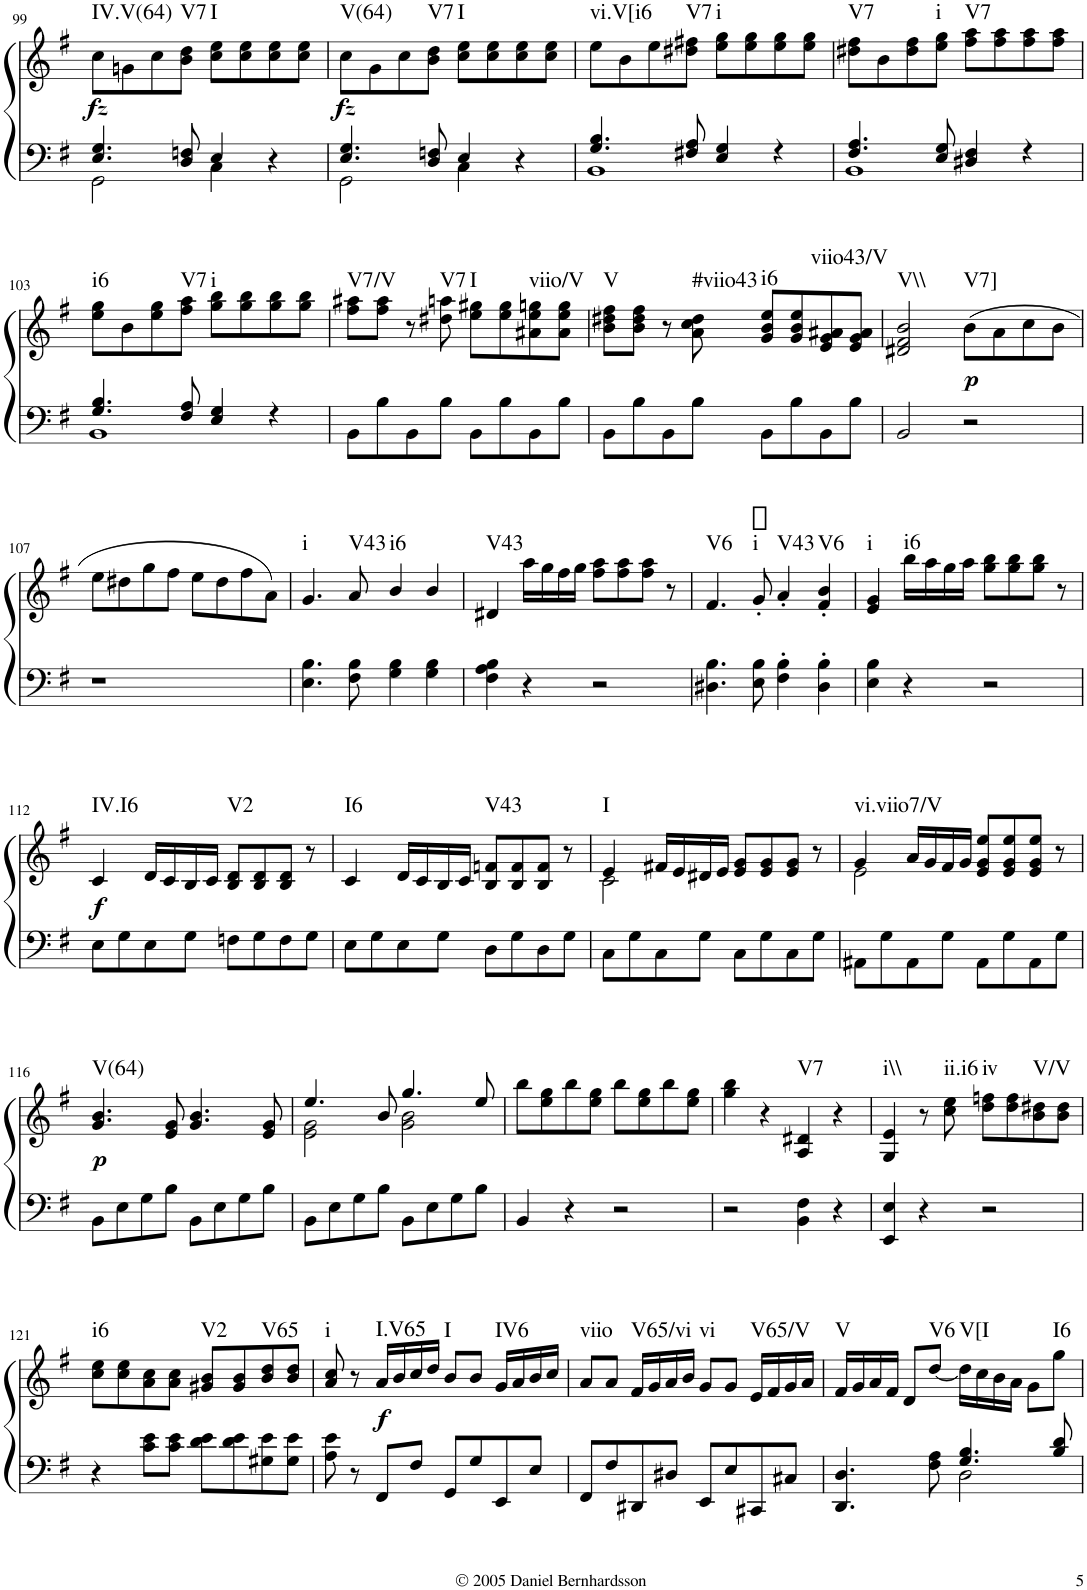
**kern	**kern	**dynam	**harte
*part1	*part1	*part1	*part1
*staff2	*staff1	*staff1/2	*
*I"Piano	*	*	*
*I'Pno.	*	*	*
!!LO:PB:g=z
*clefF4	*clefG2	*	*
*k[f#]	*k[f#]	*	*
*G:	*G:	*	*
*M4/4	*M4/4	*	*
*met(c)	*met(c)	*	*
=99	=99	=99	=99
*^	*	*	*
!	!	!	!LO:DY:b	!LO:H:kt=IV.V(64)
4.E/ 4.G/	2GG\	8cc\L	fz	N
.	.	8gn\	.	.
.	.	8cc\	.	.
!	!	!	!	!LO:H:kt=V7
8D/ 8Fn/	.	8b\ 8dd\J	.	N
!	!	!	!	!LO:H:kt=I
4E/	4C\	8cc\ 8ee\L	.	N
.	.	8cc\ 8ee\	.	.
4r	4ryy	8cc\ 8ee\	.	.
.	.	8cc\ 8ee\J	.	.
=100	=100	=100	=100	=100
!	!	!	!LO:DY:b	!LO:H:kt=V(64)
4.E/ 4.G/	2GG\	8cc\L	fz	N
.	.	8g\	.	.
.	.	8cc\	.	.
!	!	!	!	!LO:H:kt=V7
8D/ 8Fn/	.	8b\ 8dd\J	.	N
!	!	!	!	!LO:H:kt=I
4E/	4C\	8cc\ 8ee\L	.	N
.	.	8cc\ 8ee\	.	.
4r	4ryy	8cc\ 8ee\	.	.
.	.	8cc\ 8ee\J	.	.
=101	=101	=101	=101	=101
!	!	!	!	!LO:H:kt=vi.V[i6
4.G/ 4.B/	1BB	8ee\L	.	N
.	.	8b\	.	.
.	.	8ee\	.	.
!	!	!	!	!LO:H:kt=V7
8F#X/ 8A/	.	8dd#X\ 8ff#X\J	.	N
!	!	!	!	!LO:H:kt=i
4E/ 4G/	.	8ee\ 8gg\L	.	N
.	.	8ee\ 8gg\	.	.
4r	.	8ee\ 8gg\	.	.
.	.	8ee\ 8gg\J	.	.
=102	=102	=102	=102	=102
!	!	!	!	!LO:H:kt=V7
4.F#/ 4.A/	1BB	8dd#X\ 8ff#\L	.	N
.	.	8b\	.	.
.	.	8dd#\ 8ff#\	.	.
!	!	!	!	!LO:H:kt=i
8E/ 8G/	.	8ee\ 8gg\J	.	N
!	!	!	!	!LO:H:kt=V7
4D#X/ 4F#/	.	8ff#\ 8aa\L	.	N
.	.	8ff#\ 8aa\	.	.
4r	.	8ff#\ 8aa\	.	.
.	.	8ff#\ 8aa\J	.	.
!!LO:LB:g=z
=103	=103	=103	=103	=103
!	!	!	!	!LO:H:kt=i6
4.G/ 4.B/	1BB	8ee\ 8gg\L	.	N
.	.	8b\	.	.
.	.	8ee\ 8gg\	.	.
!	!	!	!	!LO:H:kt=V7
8F#/ 8A/	.	8ff#\ 8aa\J	.	N
!	!	!	!	!LO:H:kt=i
4E/ 4G/	.	8gg\ 8bb\L	.	N
.	.	8gg\ 8bb\	.	.
4r	.	8gg\ 8bb\	.	.
.	.	8gg\ 8bb\J	.	.
*v	*v	*	*	*
=104	=104	=104	=104
!	!	!	!LO:H:kt=V7/V
8BB\L	8ff#\ 8aa#X\L	.	N
8B\	8ff#\ 8aa#\J	.	.
8BB\	8r	.	.
!	!	!	!LO:H:kt=V7
8B\J	8dd#X\ 8aan\	.	N
!	!	!	!LO:H:kt=I
8BB\L	8ee\ 8gg#X\L	.	N
8B\	8ee\ 8gg#\	.	.
!	!	!	!LO:H:kt=viio/V
8BB\	8a#X\ 8ee\ 8ggn\	.	N
8B\J	8a#\ 8ee\ 8gg\J	.	.
=105	=105	=105	=105
!	!	!	!LO:H:kt=V
8BB\L	8b\ 8dd#X\ 8ff#\L	.	N
8B\	8b\ 8dd#\ 8ff#\J	.	.
8BB\	8r	.	.
!	!	!	!LO:H:kt=#viio43
8B\J	8a\ 8cc\ 8dd#\	.	N
!	!	!	!LO:H:kt=i6
8BB\L	8g/ 8b/ 8ee/L	.	N
8B\	8g/ 8b/ 8ee/	.	.
!	!	!	!LO:H:kt=viio43/V
8BB\	8e/ 8g/ 8a#X/	.	N
8B\J	8e/ 8g/ 8a#/J	.	.
=106	=106	=106	=106
!	!	!	!LO:H:kt=V\\
2BB/	2d#X/ 2f#/ 2b/	.	N
!	!	!LO:DY:b	!LO:H:kt=V7]
2r	(8b\L	p	N
.	8a\	.	.
.	8cc\	.	.
.	8b\J	.	.
!!LO:LB:g=z
=107	=107	=107	=107
1r	8ee\L	.	.
.	8dd#X\	.	.
.	8gg\	.	.
.	8ff#\J	.	.
.	8ee\L	.	.
.	8dd#\	.	.
.	8ff#\	.	.
.	8a\J)	.	.
=108	=108	=108	=108
!	!	!	!LO:H:kt=i
4.E\ 4.B\	4.g/	.	N
!	!	!	!LO:H:kt=V43
8F#\ 8B\	8a/	.	N
!	!	!	!LO:H:kt=i6
4G\ 4B\	4b/	.	N
4G\ 4B\	4b/	.	.
=109	=109	=109	=109
!	!	!	!LO:H:kt=V43
4F#\ 4A\ 4B\	4d#X/	.	N
4r	16aa\LL	.	.
.	16gg\	.	.
.	16ff#\	.	.
.	16gg\JJ	.	.
2r	8ff#\ 8aa\L	.	.
.	8ff#\ 8aa\	.	.
.	8ff#\ 8aa\J	.	.
.	8r	.	.
=110	=110	=110	=110
!	!	!	!LO:H:kt=V6
4.D#X\ 4.B\	4.f#/	.	N
!	!	!	!LO:H:kt=i
8E\ 8B\	8g'/	.	N
!	!	!	!LO:H:kt=V43
4F#\' 4B\'	4a'/	.	N
!	!	!	!LO:H:kt=V6
4D#\' 4B\'	4f#/' 4b/'	.	N
=111	=111	=111	=111
!	!	!	!LO:H:kt=i
4E\ 4B\	4e/ 4g/	.	N
!	!	!	!LO:H:kt=i6
4r	16bb\LL	.	N
.	16aa\	.	.
.	16gg\	.	.
.	16aa\JJ	.	.
2r	8gg\ 8bb\L	.	.
.	8gg\ 8bb\	.	.
.	8gg\ 8bb\J	.	.
.	8r	.	.
!!LO:LB:g=z
=112	=112	=112	=112
!	!	!LO:DY:b	!LO:H:kt=IV.I6
8E\L	4c/	f	N
8G\	.	.	.
8E\	16d/LL	.	.
.	16c/	.	.
8G\J	16B/	.	.
.	16c/JJ	.	.
!	!	!	!LO:H:kt=V2
8Fn\L	8B/ 8d/L	.	N
8G\	8B/ 8d/	.	.
8F\	8B/ 8d/J	.	.
8G\J	8r	.	.
=113	=113	=113	=113
!	!	!	!LO:H:kt=I6
8E\L	4c/	.	N
8G\	.	.	.
8E\	16d/LL	.	.
.	16c/	.	.
8G\J	16B/	.	.
.	16c/JJ	.	.
!	!	!	!LO:H:kt=V43
8D\L	8B/ 8fn/L	.	N
8G\	8B/ 8f/	.	.
8D\	8B/ 8f/J	.	.
8G\J	8r	.	.
=114	=114	=114	=114
*	*^	*	*
!	!	!	!	!LO:H:kt=I
8C\L	4e/	2c\	.	N
8G\	.	.	.	.
8C\	16f#X/LL	.	.	.
.	16e/	.	.	.
8G\J	16d#X/	.	.	.
.	16e/JJ	.	.	.
8C\L	8e/ 8g/L	2ryy	.	.
8G\	8e/ 8g/	.	.	.
8C\	8e/ 8g/J	.	.	.
8G\J	8r	.	.	.
=115	=115	=115	=115	=115
!	!	!	!	!LO:H:kt=vi.viio7/V
8AA#X\L	4g/	2e\	.	N
8G\	.	.	.	.
8AA#\	16a/LL	.	.	.
.	16g/	.	.	.
8G\J	16f#/	.	.	.
.	16g/JJ	.	.	.
8AA#\L	8e/ 8g/ 8ee/L	2ryy	.	.
8G\	8e/ 8g/ 8ee/	.	.	.
8AA#\	8e/ 8g/ 8ee/J	.	.	.
8G\J	8r	.	.	.
*	*v	*v	*	*
!!LO:LB:g=z
=116	=116	=116	=116
!	!	!LO:DY:b	!LO:H:kt=V(64)
8BB\L	4.g/ 4.b/	p	N
8E\	.	.	.
8G\	.	.	.
8B\J	8e/ 8g/	.	.
8BB\L	4.g/ 4.b/	.	.
8E\	.	.	.
8G\	.	.	.
8B\J	8e/ 8g/	.	.
=117	=117	=117	=117
*	*^	*	*
8BB\L	4.ee/	2e\ 2g\	.	.
8E\	.	.	.	.
8G\	.	.	.	.
8B\J	8b/	.	.	.
8BB\L	4.gg/	2g\ 2b\	.	.
8E\	.	.	.	.
8G\	.	.	.	.
8B\J	8ee/	.	.	.
*	*v	*v	*	*
=118	=118	=118	=118
4BB/	8bb\L	.	.
.	8ee\ 8gg\	.	.
4r	8bb\	.	.
.	8ee\ 8gg\J	.	.
2r	8bb\L	.	.
.	8ee\ 8gg\	.	.
.	8bb\	.	.
.	8ee\ 8gg\J	.	.
=119	=119	=119	=119
2r	4gg\ 4bb\	.	.
.	4r	.	.
!	!	!	!LO:H:kt=V7
4BB\ 4F#\	4A/ 4d#X/	.	N
4r	4r	.	.
=120	=120	=120	=120
!	!	!	!LO:H:kt=i\\
4EE/ 4E/	4G/ 4e/	.	N
4r	8r	.	.
!	!	!	!LO:H:kt=ii.i6
.	8cc\ 8ee\	.	N
!	!	!	!LO:H:kt=iv
2r	8dd\ 8ffn\L	.	N
.	8dd\ 8ff\	.	.
!	!	!	!LO:H:kt=V/V
.	8b\ 8dd#X\	.	N
.	8b\ 8dd#\J	.	.
!!LO:LB:g=z
=121	=121	=121	=121
!	!	!	!LO:H:kt=i6
4r	8cc\ 8ee\L	.	N
.	8cc\ 8ee\	.	.
8c\ 8e\L	8a\ 8cc\	.	.
8c\ 8e\J	8a\ 8cc\J	.	.
!	!	!	!LO:H:kt=V2
8d\ 8e\L	8g#X/ 8b/L	.	N
8d\ 8e\	8g#/ 8b/	.	.
!	!	!	!LO:H:kt=V65
8G#X\ 8e\	8b/ 8dd/	.	N
8G#\ 8e\J	8b/ 8dd/J	.	.
=122	=122	=122	=122
!	!	!	!LO:H:kt=i
8A\ 8e\	8a/ 8cc/	.	N
8r	8r	.	.
!	!	!LO:DY:b	!LO:H:kt=I.V65
8FF#/L	16a/LL	f	N
.	16b/	.	.
8F#/J	16cc/	.	.
.	16dd/JJ	.	.
!	!	!	!LO:H:kt=I
8GG/L	8b/L	.	N
8G/	8b/J	.	.
!	!	!	!LO:H:kt=IV6
8EE/	16g/LL	.	N
.	16a/	.	.
8E/J	16b/	.	.
.	16cc/JJ	.	.
=123	=123	=123	=123
!	!	!	!LO:H:kt=viio
8FF#/L	8a/L	.	N
8F#/	8a/J	.	.
!	!	!	!LO:H:kt=V65/vi
8DD#X/	16f#/LL	.	N
.	16g/	.	.
8D#X/J	16a/	.	.
.	16b/JJ	.	.
!	!	!	!LO:H:kt=vi
8EE/L	8g/L	.	N
8E/	8g/J	.	.
!	!	!	!LO:H:kt=V65/V
8CC#X/	16e/LL	.	N
.	16f#/	.	.
8C#X/J	16g/	.	.
.	16a/JJ	.	.
=124	=124	=124	=124
*^	*	*	*
!	!	!	!	!LO:H:kt=V
4.DD/ 4.D/	2ryy	16f#/LL	.	N
.	.	16g/	.	.
.	.	16a/	.	.
.	.	16f#/JJ	.	.
.	.	8d/L	.	.
!	!	!	!	!LO:H:kt=V6
8F#\ 8A\	.	[<8dd/J	.	N
!	!	!	!	!LO:H:kt=V[I
4.G/ 4.B/	2D\	16dd\LL]	.	N
.	.	16cc\	.	.
.	.	16b\	.	.
.	.	16a\JJ	.	.
.	.	8g\L	.	.
!	!	!	!	!LO:H:kt=I6
8B/ 8d/	.	8gg\J	.	N
*v	*v	*	*	*
=	=	=	=
*-	*-	*-	*-
